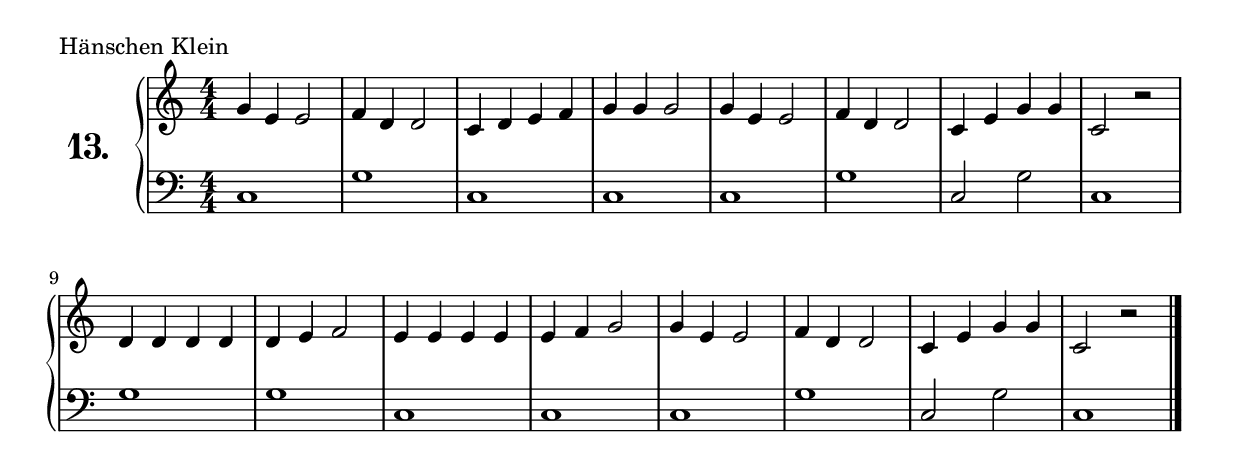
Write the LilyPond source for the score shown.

\version "2.18.2"

\score {
  \new PianoStaff  <<
    \set PianoStaff.instrumentName = \markup {
      \huge \bold \number "13." }

    \new Staff = "upper" \with {
      midiInstrument = #"acoustic grand" }

    \relative c'' {
      \clef treble
      \key c \major
      \time 4/4
      \numericTimeSignature

      g4 e e2  | %01
      f4 d d2  | %02
      c4 d e f | %03
      g g g2   | %04
      g4 e e2  | %05
      f4 d d2  | %06
      c4 e g g | %07
      c,2 r2   | %08
      d4 d d d | %09
      d e f2   | %10
      e4 e e e | %11
      e f g2   | %12
      g4 e e2  | %13
      f4 d d2  | %14
      c4 e g g | %15
      c,2 r2   | %16
      \bar "|."

    }
    \new Staff = "lower" \with {
      midiInstrument = #"acoustic grand" }

    \relative c {
      \clef bass
      \key c \major
      \time 4/4
      \numericTimeSignature

      c1     | %01
      g'     | %02
      c,     | %03
      c      | %04
      c      | %05
      g'     | %06
      c,2 g' | %07
      c,1    | %08
      g'     | %09
      g      | %10
      c,     | %11
      c      | %12
      c      | %13
      g'     | %14
      c,2 g' | %15
      c,1    | %16
      \bar "|."

    }
  >>
  \layout { }
  \midi { }
  \header {
    composer = "Deutsches Volkslied"
    piece = "Hänschen Klein"
    %opus = ""
  }
}

